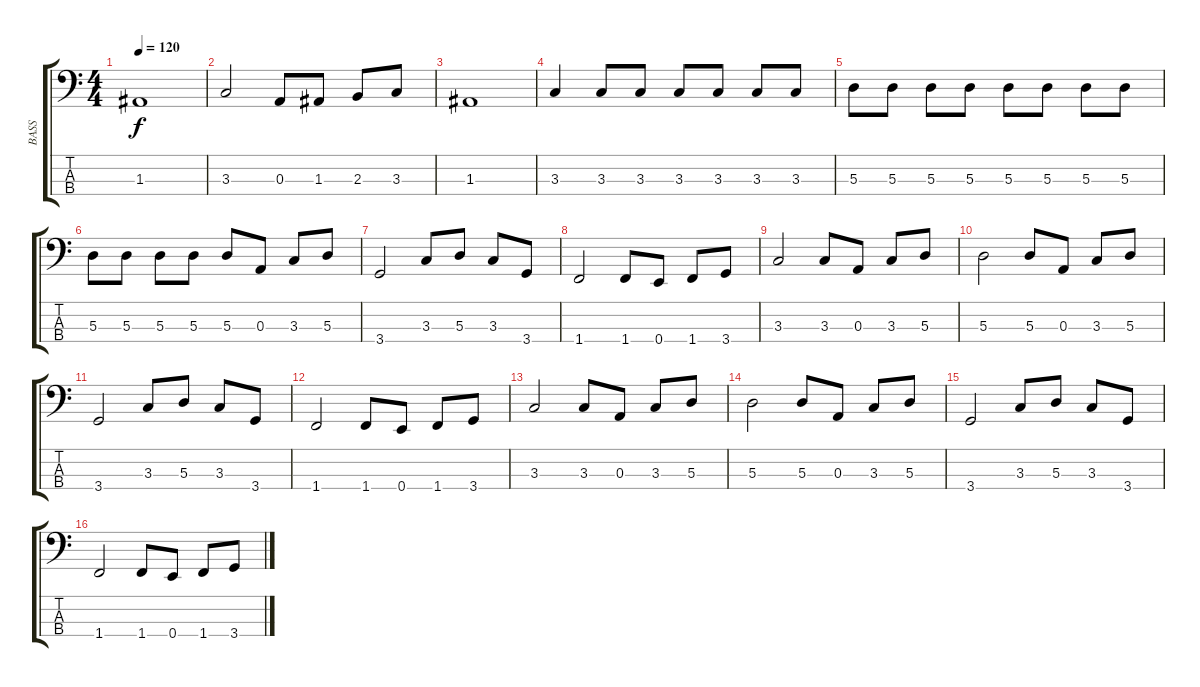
\track ("BASS" "BASS") {instrument electricbassfinger}
\staff {score tabs}
\tuning (G2 D2 A1 E1) {hide}
\ts (4 4)
\tempo 120
\clef f4
\ks c
1.3.1{dy f} |
3.3.2 0.3.8 1.3.8 2.3.8 3.3.8 |
1.3.1 |
3.3.4 3.3.8 3.3.8 3.3.8 3.3.8 3.3.8 3.3.8 |
5.3.8 5.3.8 5.3.8 5.3.8 5.3.8 5.3.8 5.3.8 5.3.8 |
5.3.8 5.3.8 5.3.8 5.3.8 5.3.8 0.3.8 3.3.8 5.3.8 |
3.4.2 3.3.8 5.3.8 3.3.8 3.4.8 |
1.4.2 1.4.8 0.4.8 1.4.8 3.4.8 |
3.3.2 3.3.8 0.3.8 3.3.8 5.3.8 |
5.3.2 5.3.8 0.3.8 3.3.8 5.3.8 |
3.4.2 3.3.8 5.3.8 3.3.8 3.4.8 |
1.4.2 1.4.8 0.4.8 1.4.8 3.4.8 |
3.3.2 3.3.8 0.3.8 3.3.8 5.3.8 |
5.3.2 5.3.8 0.3.8 3.3.8 5.3.8 |
3.4.2 3.3.8 5.3.8 3.3.8 3.4.8 |
1.4.2 1.4.8 0.4.8 1.4.8 3.4.8
